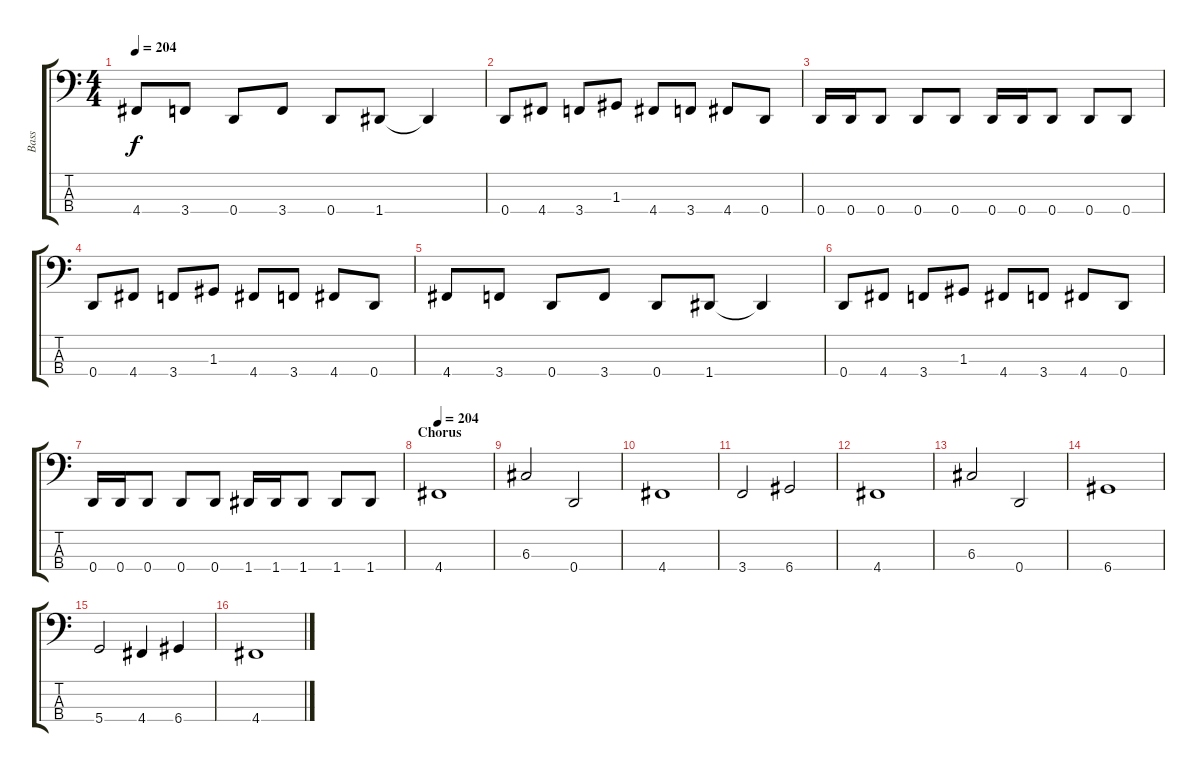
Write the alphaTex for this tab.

\track ("Bass" "Bass") {instrument electricbasspick}
\staff {score tabs}
\tuning (F2 C2 G1 D1) {hide}
\ts (4 4)
\tempo 204
\clef f4
\ks c
4.4.8{dy f} 3.4.8 0.4.8 3.4.8 0.4.8 1.4.8 1.4{t}.4 |
0.4.8 4.4.8 3.4.8 1.3.8 4.4.8 3.4.8 4.4.8 0.4.8 |
0.4.16 0.4.16 0.4.8 0.4.8 0.4.8 0.4.16 0.4.16 0.4.8 0.4.8 0.4.8 |
0.4.8 4.4.8 3.4.8 1.3.8 4.4.8 3.4.8 4.4.8 0.4.8 |
4.4.8 3.4.8 0.4.8 3.4.8 0.4.8 1.4.8 1.4{t}.4 |
0.4.8 4.4.8 3.4.8 1.3.8 4.4.8 3.4.8 4.4.8 0.4.8 |
0.4.16 0.4.16 0.4.8 0.4.8 0.4.8 1.4.16 1.4.16 1.4.8 1.4.8 1.4.8 |
\section ("" "Chorus")
\tempo 204
4.4.1 |
6.3.2 0.4.2 |
4.4.1 |
3.4.2 6.4.2 |
4.4.1 |
6.3.2 0.4.2 |
6.4.1 |
5.4.2 4.4.4 6.4.4 |
4.4.1
